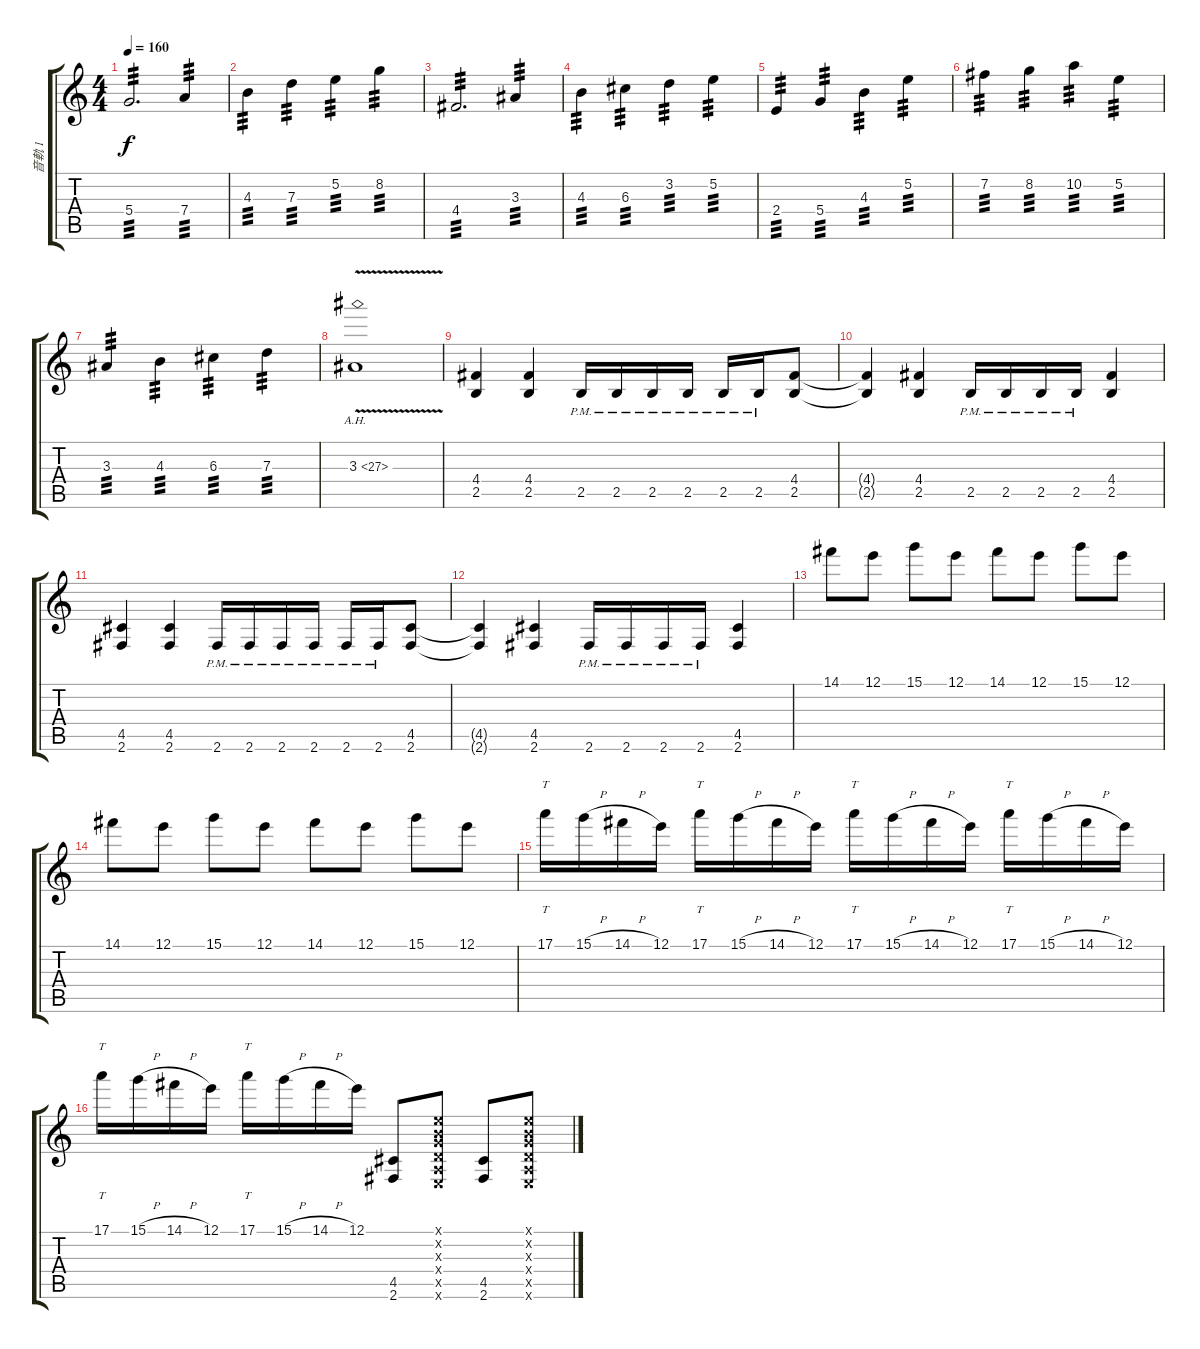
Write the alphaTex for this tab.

\track ("音軌 1" "音軌 1") {instrument overdrivenguitar}
\staff {score tabs}
\tuning (E4 B3 G3 D3 A2 E2) {hide}
\ts (4 4)
\tempo 160
\clef g2
\ks c
5.4.2{d tp 3 dy f} 7.4.4{tp 3} |
4.3.4{tp 3} 7.3.4{tp 3} 5.2.4{tp 3} 8.2.4{tp 3} |
4.4.2{d tp 3} 3.3.4{tp 3} |
4.3.4{tp 3} 6.3.4{tp 3} 3.2.4{tp 3} 5.2.4{tp 3} |
2.4.4{tp 3} 5.4.4{tp 3} 4.3.4{tp 3} 5.2.4{tp 3} |
7.2.4{tp 3} 8.2.4{tp 3} 10.2.4{tp 3} 5.2.4{tp 3} |
3.3.4{tp 3} 4.3.4{tp 3} 6.3.4{tp 3} 7.3.4{tp 3} |
3.3{ah 24 v}.1 |
(4.4 2.5).4 (4.4 2.5).4 2.5{pm}.16 2.5{pm}.16 2.5{pm}.16 2.5{pm}.16 2.5{pm}.16 2.5{pm}.16 (4.4 2.5).8 |
(4.4{t} 2.5{t}).4 (4.4 2.5).4 2.5{pm}.16 2.5{pm}.16 2.5{pm}.16 2.5{pm}.16 (4.4 2.5).4 |
(4.5 2.6).4 (4.5 2.6).4 2.6{pm}.16 2.6{pm}.16 2.6{pm}.16 2.6{pm}.16 2.6{pm}.16 2.6{pm}.16 (4.5 2.6).8 |
(4.5{t} 2.6{t}).4 (4.5 2.6).4 2.6{pm}.16 2.6{pm}.16 2.6{pm}.16 2.6{pm}.16 (4.5 2.6).4 |
14.1.8 12.1.8 15.1.8 12.1.8 14.1.8 12.1.8 15.1.8 12.1.8 |
14.1.8 12.1.8 15.1.8 12.1.8 14.1.8 12.1.8 15.1.8 12.1.8 |
17.1.16{tt} 15.1{h}.16 14.1{h}.16 12.1.16 17.1.16{tt} 15.1{h}.16 14.1{h}.16 12.1.16 17.1.16{tt} 15.1{h}.16 14.1{h}.16 12.1.16 17.1.16{tt} 15.1{h}.16 14.1{h}.16 12.1.16 |
17.1.16{tt} 15.1{h}.16 14.1{h}.16 12.1.16 17.1.16{tt} 15.1{h}.16 14.1{h}.16 12.1.16 (4.5 2.6).8 (0.1{x} 0.2{x} 0.3{x} 0.4{x} 0.5{x} 0.6{x}).8 (4.5 2.6).8 (0.1{x} 0.2{x} 0.3{x} 0.4{x} 0.5{x} 0.6{x}).8
